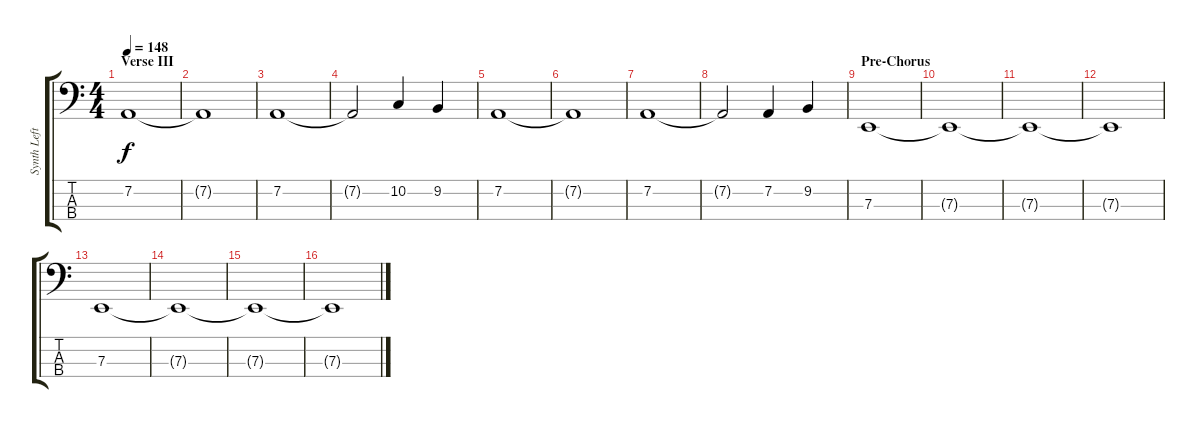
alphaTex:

\track ("Synth Left" "Synth Left") {instrument fx1rain}
\staff {score tabs}
\tuning (G2 D2 A1 E1) {hide}
\ts (4 4)
\section ("" "Verse III")
\tempo 148
\clef f4
\ks c
7.2.1{dy f} |
7.2{t}.1 |
7.2.1 |
7.2{t}.2 10.2.4 9.2.4 |
7.2.1 |
7.2{t}.1 |
7.2.1 |
7.2{t}.2 7.2.4 9.2.4 |
\section ("" "Pre-Chorus")
7.3.1 |
7.3{t}.1 |
7.3{t}.1 |
7.3{t}.1 |
7.3.1 |
7.3{t}.1 |
7.3{t}.1 |
7.3{t}.1
